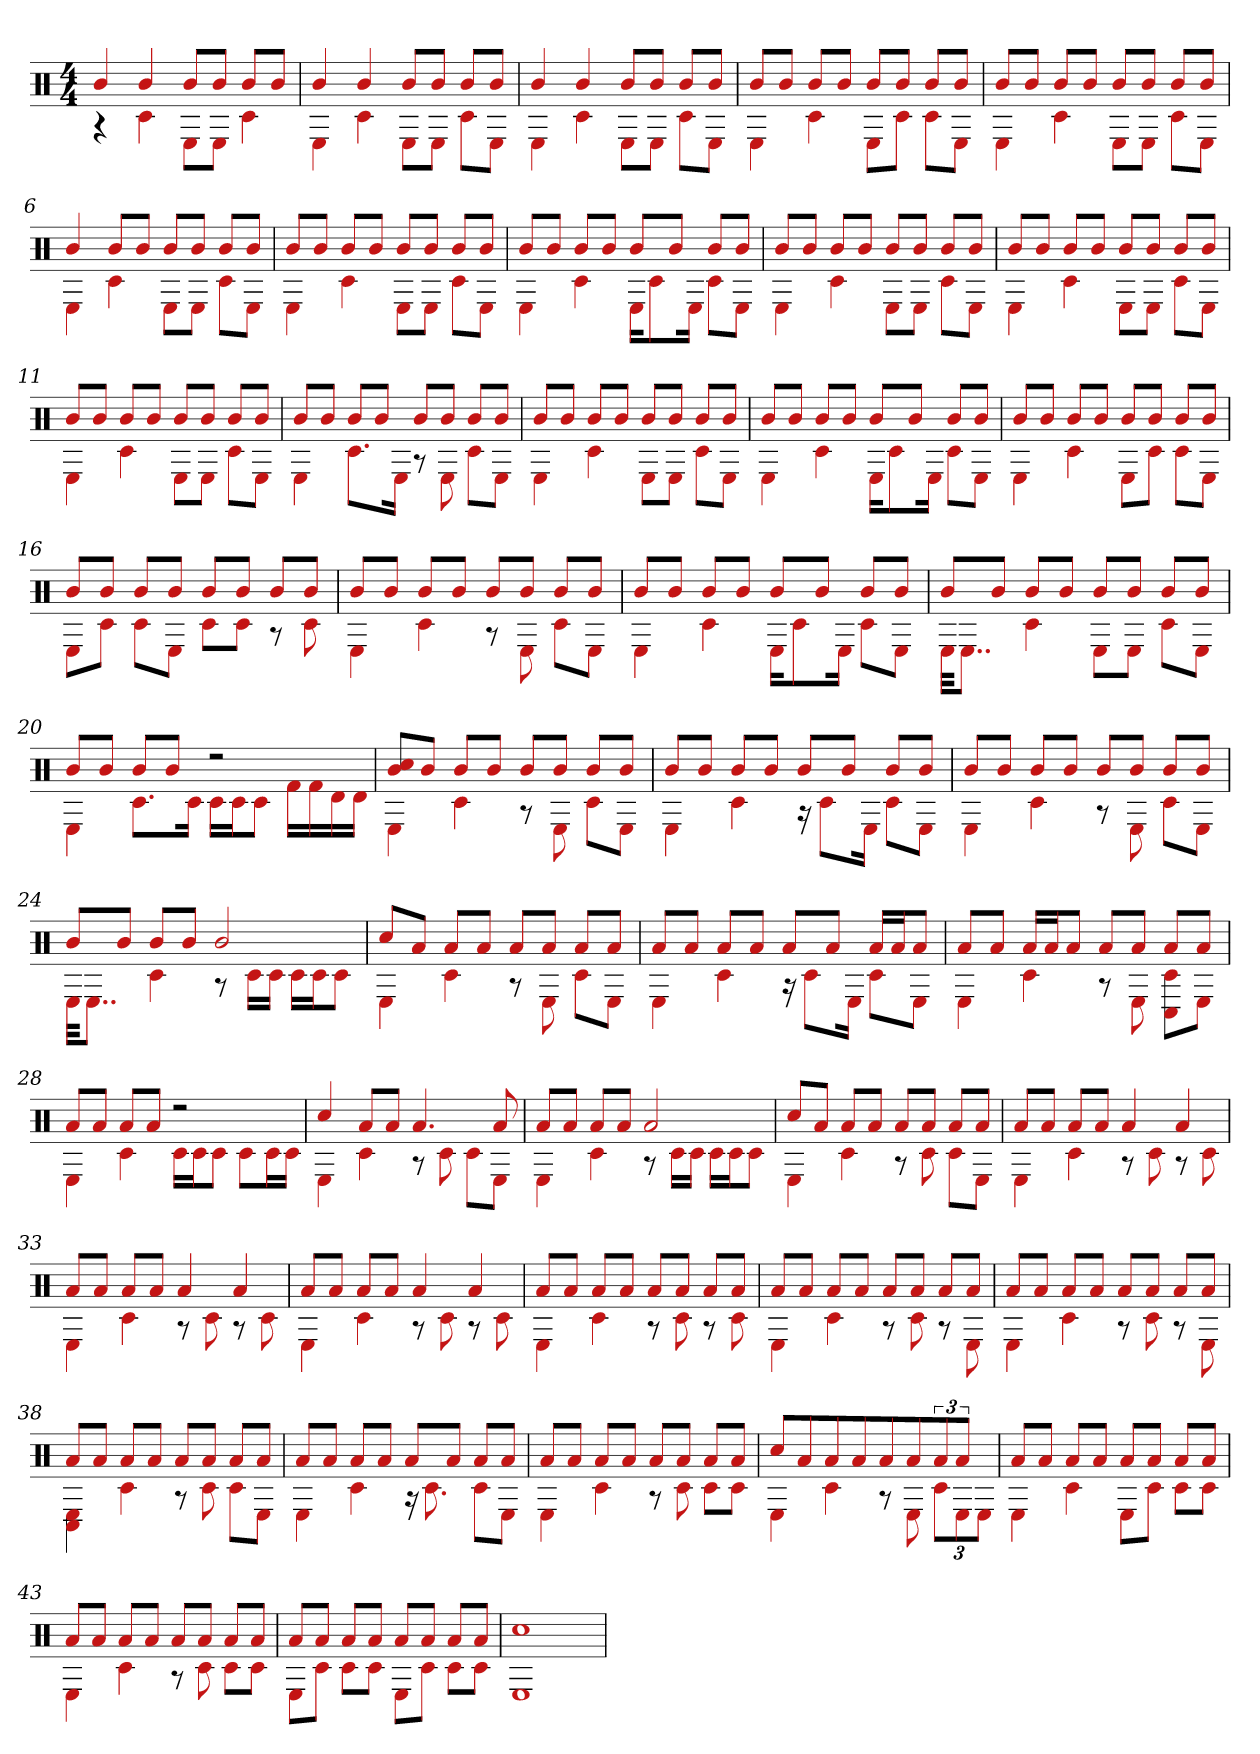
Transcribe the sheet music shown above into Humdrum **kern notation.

**kern
*part1
*staff1
*clefX
*k[]
*M4/4
=1
*^
4b	4r
4b	4c#
8bL	8EL
8bJ	8EJ
8bL	4c#
8bJ	.
=2	=2
4b	4E
4b	4c#
8bL	8EL
8bJ	8EJ
8bL	8c#L
8bJ	8EJ
=3	=3
4b	4E
4b	4c#
8bL	8EL
8bJ	8EJ
8bL	8c#L
8bJ	8EJ
=4	=4
8bL	4E
8bJ	.
8bL	4c#
8bJ	.
8bL	8EL
8bJ	8c#J
8bL	8c#L
8bJ	8EJ
=5	=5
8bL	4E
8bJ	.
8bL	4c#
8bJ	.
8bL	8EL
8bJ	8EJ
8bL	8c#L
8bJ	8EJ
=6	=6
4b	4E
8bL	4c#
8bJ	.
8bL	8EL
8bJ	8EJ
8bL	8c#L
8bJ	8EJ
=7	=7
8bL	4E
8bJ	.
8bL	4c#
8bJ	.
8bL	8EL
8bJ	8EJ
8bL	8c#L
8bJ	8EJ
=8	=8
8bL	4E
8bJ	.
8bL	4c#
8bJ	.
8bL	16EKL
.	8c#
8bJ	.
.	16EJk
8bL	8c#L
8bJ	8EJ
=9	=9
8bL	4E
8bJ	.
8bL	4c#
8bJ	.
8bL	8EL
8bJ	8EJ
8bL	8c#L
8bJ	8EJ
=10	=10
8bL	4E
8bJ	.
8bL	4c#
8bJ	.
8bL	8EL
8bJ	8EJ
8bL	8c#L
8bJ	8EJ
=11	=11
8bL	4E
8bJ	.
8bL	4c#
8bJ	.
8bL	8EL
8bJ	8EJ
8bL	8c#L
8bJ	8EJ
=12	=12
8bL	4E
8bJ	.
8bL	8.c#L
8bJ	.
.	16EJk
8bL	8r
8bJ	8E
8bL	8c#L
8bJ	8EJ
=13	=13
8bL	4E
8bJ	.
8bL	4c#
8bJ	.
8bL	8EL
8bJ	8EJ
8bL	8c#L
8bJ	8EJ
=14	=14
8bL	4E
8bJ	.
8bL	4c#
8bJ	.
8bL	16EKL
.	8c#
8bJ	.
.	16EJk
8bL	8c#L
8bJ	8EJ
=15	=15
8bL	4E
8bJ	.
8bL	4c#
8bJ	.
8bL	8EL
8bJ	8c#J
8bL	8c#L
8bJ	8EJ
=16	=16
8bL	8EL
8bJ	8c#J
8bL	8c#L
8bJ	8EJ
8bL	8c#L
8bJ	8c#J
8bL	8r
8bJ	8c#
=17	=17
8bL	4E
8bJ	.
8bL	4c#
8bJ	.
8bL	8r
8bJ	8E
8bL	8c#L
8bJ	8EJ
=18	=18
8bL	4E
8bJ	.
8bL	4c#
8bJ	.
8bL	16EKL
.	8c#
8bJ	.
.	16EJk
8bL	8c#L
8bJ	8EJ
=19	=19
8bL	32EKKL
.	8..EJ
8bJ	.
8bL	4c#
8bJ	.
8bL	8EL
8bJ	8EJ
8bL	8c#L
8bJ	8EJ
=20	=20
8bL	4E
8bJ	.
8bL	8.c#L
8bJ	.
.	16c#Jk
2r	16c#LL
.	16c#J
.	8c#J
.	16f#LL
.	16f#
.	16d
.	16dJJ
=21	=21
8b 8cc#L	4E
8bJ	.
8bL	4c#
8bJ	.
8bL	8r
8bJ	8E
8bL	8c#L
8bJ	8EJ
=22	=22
8bL	4E
8bJ	.
8bL	4c#
8bJ	.
8bL	16r
.	8c#L
8bJ	.
.	16EJk
8bL	8c#L
8bJ	8EJ
=23	=23
8bL	4E
8bJ	.
8bL	4c#
8bJ	.
8bL	8r
8bJ	8E
8bL	8c#L
8bJ	8EJ
=24	=24
8bL	32EKKL
.	8..EJ
8bJ	.
8bL	4c#
8bJ	.
2b	8r
.	16c#LL
.	16c#JJ
.	16c#LL
.	16c#J
.	8c#J
=25	=25
8cc#L	4E
8aJ	.
8aL	4c#
8aJ	.
8aL	8r
8aJ	8E
8aL	8c#L
8aJ	8EJ
=26	=26
8aL	4E
8aJ	.
8aL	4c#
8aJ	.
8aL	16r
.	8c#L
8aJ	.
.	16EJk
16aLL	8c#L
16aJ	.
8aJ	8EJ
=27	=27
8aL	4E
8aJ	.
16aLL	4c#
16aJ	.
8aJ	.
8aL	8r
8aJ	8E
8aL	8C# 8c#L
8aJ	8EJ
=28	=28
8aL	4E
8aJ	.
8aL	4c#
8aJ	.
2r	16c#LL
.	16c#J
.	8c#J
.	8c#L
.	16c#L
.	16c#JJ
=29	=29
4cc#	4E
8aL	4c#
8aJ	.
4.a	8r
.	8c#
.	8c#L
8a	8EJ
=30	=30
8aL	4E
8aJ	.
8aL	4c#
8aJ	.
2a	8r
.	16c#LL
.	16c#JJ
.	16c#LL
.	16c#J
.	8c#J
=31	=31
8cc#L	4E
8aJ	.
8aL	4c#
8aJ	.
8aL	8r
8aJ	8c#
8aL	8c#L
8aJ	8EJ
=32	=32
8aL	4E
8aJ	.
8aL	4c#
8aJ	.
4a	8r
.	8c#
4a	8r
.	8c#
=33	=33
8aL	4E
8aJ	.
8aL	4c#
8aJ	.
4a	8r
.	8c#
4a	8r
.	8c#
=34	=34
8aL	4E
8aJ	.
8aL	4c#
8aJ	.
4a	8r
.	8c#
4a	8r
.	8c#
=35	=35
8aL	4E
8aJ	.
8aL	4c#
8aJ	.
8aL	8r
8aJ	8c#
8aL	8r
8aJ	8c#
=36	=36
8aL	4E
8aJ	.
8aL	4c#
8aJ	.
8aL	8r
8aJ	8c#
8aL	8r
8aJ	8E
=37	=37
8aL	4E
8aJ	.
8aL	4c#
8aJ	.
8aL	8r
8aJ	8c#
8aL	8r
8aJ	8E
=38	=38
8aL	4C# 4E
8aJ	.
8aL	4c#
8aJ	.
8aL	8r
8aJ	8c#
8aL	8c#L
8aJ	8EJ
=39	=39
8aL	4E
8aJ	.
8aL	4c#
8aJ	.
8aL	16r
.	8.c#
8aJ	.
8aL	8c#L
8aJ	8EJ
=40	=40
8aL	4E
8aJ	.
8aL	4c#
8aJ	.
8aL	8r
8aJ	8c#
8aL	8c#L
8aJ	8c#J
=41	=41
8cc#L	4E
8aJ	.
8aL	4c#
8aJ	.
8aL	8r
8aJ	8E
12aJ	12c#L
6a	12E
.	12EJ
=42	=42
8aL	4E
8aJ	.
8aL	4c#
8aJ	.
8aL	8EL
8aJ	8c#J
8aL	8c#L
8aJ	8c#J
=43	=43
8aL	4E
8aJ	.
8aL	4c#
8aJ	.
8aL	8r
8aJ	8c#
8aL	8c#L
8aJ	8c#J
=44	=44
8aL	8EL
8aJ	8c#J
8aL	8c#L
8aJ	8c#J
8aL	8EL
8aJ	8c#J
8aL	8c#L
8aJ	8c#J
=45	=45
1cc#	1E
*v	*v
=
*-
